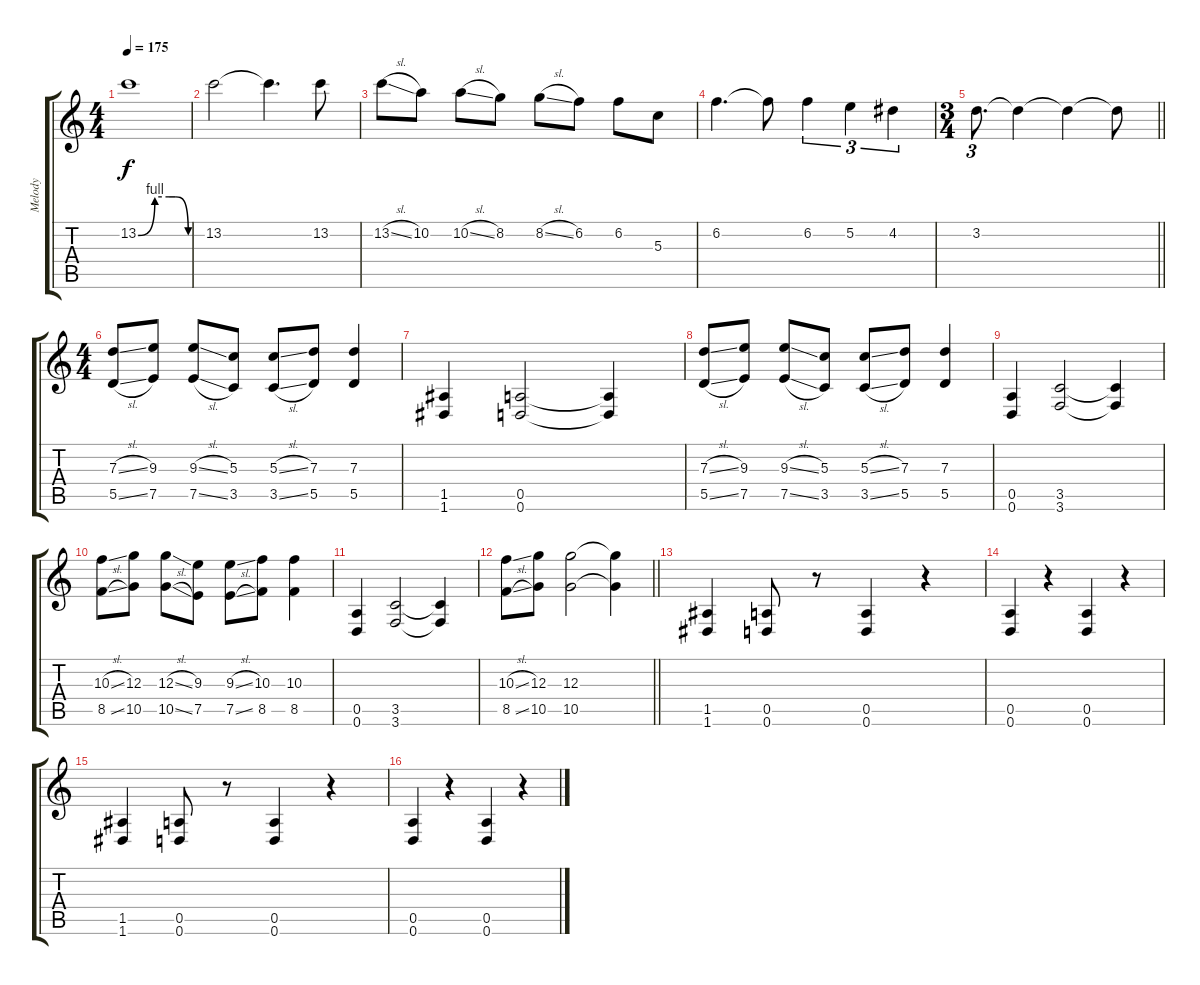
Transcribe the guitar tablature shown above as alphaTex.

\track ("Melody" "Melody") {instrument distortionguitar}
\staff {score tabs}
\tuning (E4 B3 G3 D3 A2 D2) {hide}
\ts (4 4)
\tempo 175
\clef g2
\ks c
13.2{be (custom 0 0 20 4 37 4 45 4 60 0)}.1{dy f} |
13.2.2 13.2{t}.4{d} 13.2.8 |
13.2{sl}.8 10.2.8 10.2{sl}.8 8.2.8 8.2{sl}.8 6.2.8 6.2.8 5.3.8 |
6.2.4{d} 6.2{t}.8 6.2.4{tu (3 2)} 5.2.4{tu (3 2)} 4.2.4{tu (3 2)} |
\ts (3 4)
\barLineRight lightlight
3.2.8{d tu (3 2)} 3.2{t}.4 3.2{t}.4 3.2{t}.8 |
\ts (4 4)
(7.3{sl} 5.5{sl}).8 (9.3 7.5).8 (9.3{sl} 7.5{sl}).8 (5.3 3.5).8 (5.3{sl} 3.5{sl}).8 (7.3 5.5).8 (7.3 5.5).4 |
(1.5 1.6).4 (0.5 0.6).2 (0.5{t} 0.6{t}).4 |
(7.3{sl} 5.5{sl}).8 (9.3 7.5).8 (9.3{sl} 7.5{sl}).8 (5.3 3.5).8 (5.3{sl} 3.5{sl}).8 (7.3 5.5).8 (7.3 5.5).4 |
(0.5 0.6).4 (3.5 3.6).2 (3.5{t} 3.6{t}).4 |
(10.3{sl} 8.5{sl}).8 (12.3 10.5).8 (12.3{sl} 10.5{sl}).8 (9.3 7.5).8 (9.3{sl} 7.5{sl}).8 (10.3 8.5).8 (10.3 8.5).4 |
(0.5 0.6).4 (3.5 3.6).2 (3.5{t} 3.6{t}).4 |
\barLineRight lightlight
(10.3{sl} 8.5{sl}).8 (12.3 10.5).8 (12.3 10.5).2 (12.3{t} 10.5{t}).4 |
(1.5 1.6).4 (0.5 0.6).8 r.8 (0.5 0.6).4 r.4 |
(0.5 0.6).4 r.4 (0.5 0.6).4 r.4 |
(1.5 1.6).4 (0.5 0.6).8 r.8 (0.5 0.6).4 r.4 |
(0.5 0.6).4 r.4 (0.5 0.6).4 r.4
